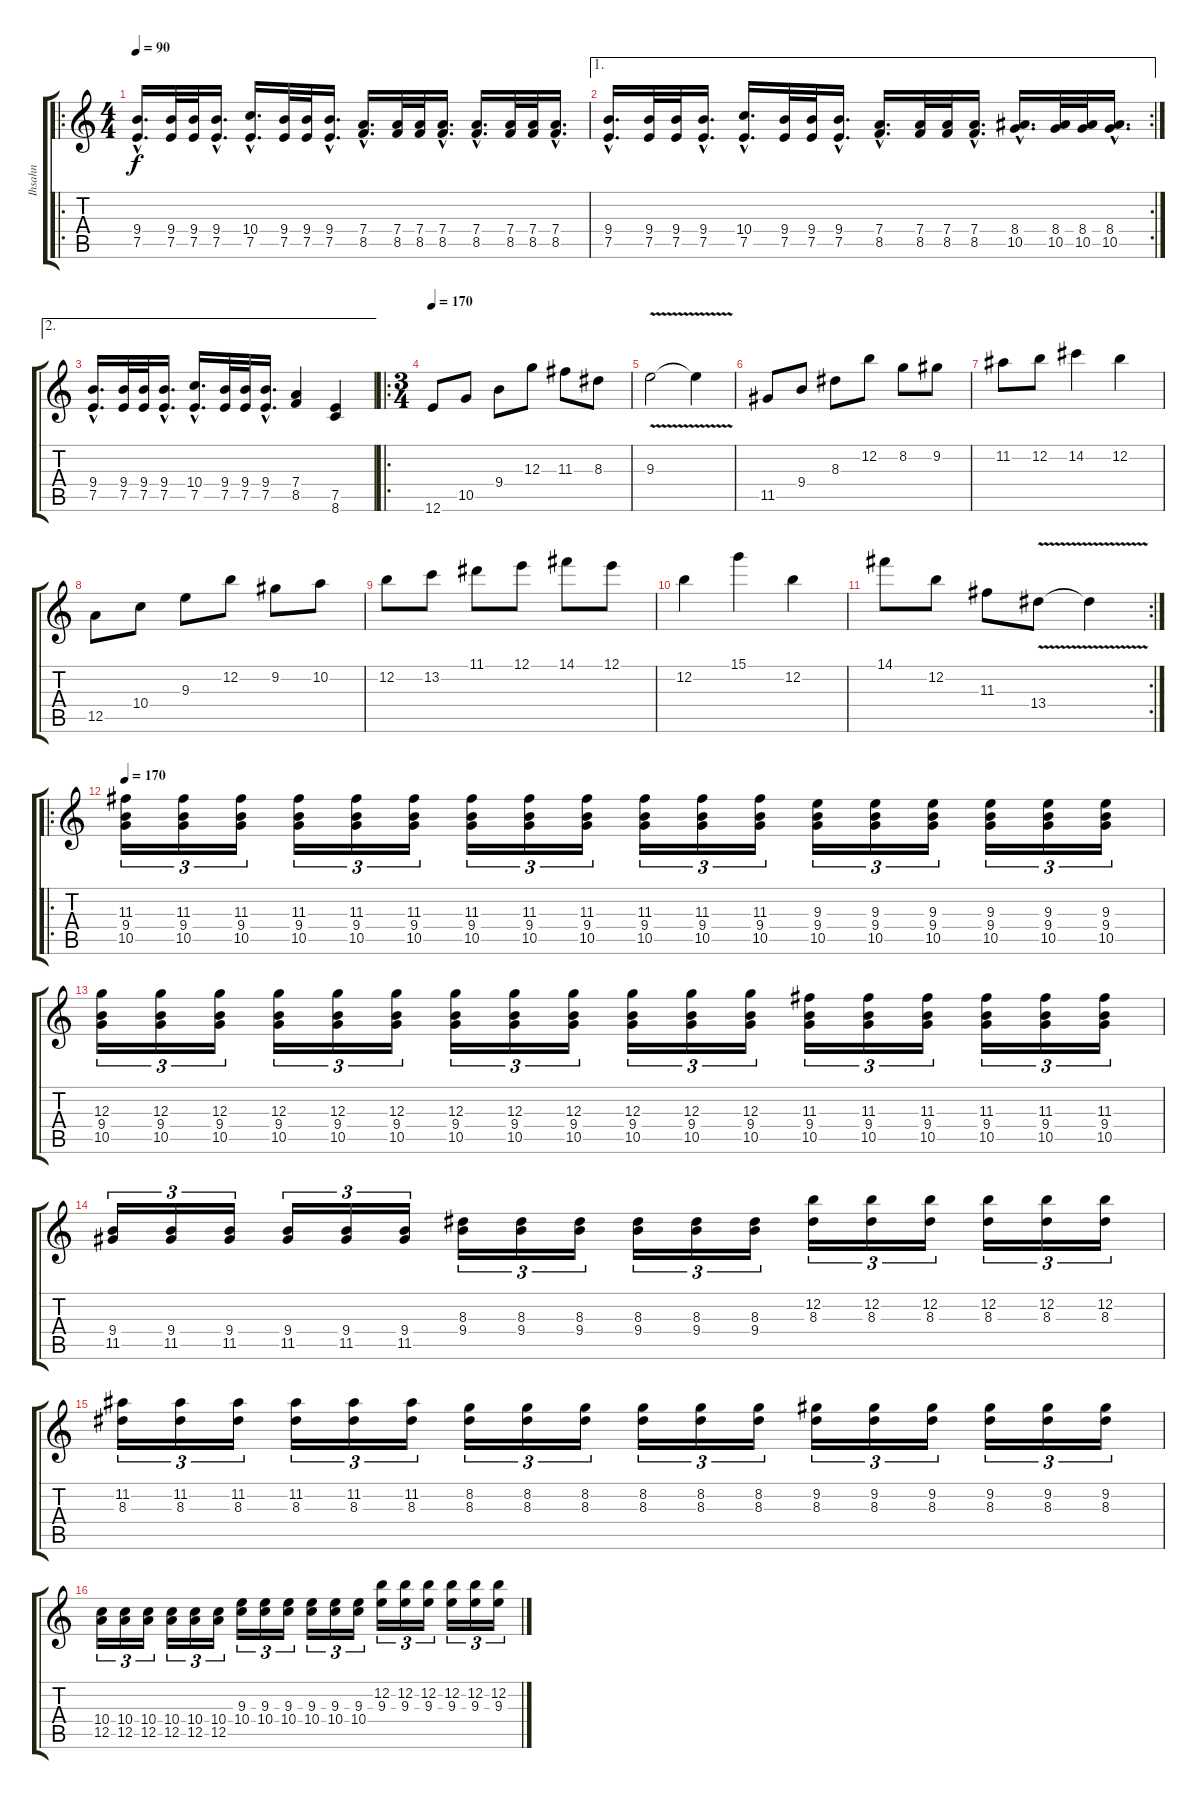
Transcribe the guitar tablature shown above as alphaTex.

\track ("Ihsahn" "Ihsahn") {instrument distortionguitar}
\staff {score tabs}
\tuning (E4 B3 G3 D3 A2 E2) {hide}
\ro
\ts (4 4)
\tempo 90
\clef g2
\ks c
(9.4{hac} 7.5{hac}).16{d dy f} (9.4 7.5).32 (9.4 7.5).32 (9.4{hac} 7.5{hac}).16{d} (10.4{hac} 7.5{hac}).16{d} (9.4 7.5).32 (9.4 7.5).32 (9.4{hac} 7.5{hac}).16{d} (7.4{hac} 8.5{hac}).16{d} (7.4 8.5).32 (7.4 8.5).32 (7.4{hac} 8.5{hac}).16{d} (7.4{hac} 8.5{hac}).16{d} (7.4 8.5).32 (7.4 8.5).32 (7.4{hac} 8.5{hac}).16{d} |
\ae 1
\rc 2
(9.4{hac} 7.5{hac}).16{d} (9.4 7.5).32 (9.4 7.5).32 (9.4{hac} 7.5{hac}).16{d} (10.4{hac} 7.5{hac}).16{d} (9.4 7.5).32 (9.4 7.5).32 (9.4{hac} 7.5{hac}).16{d} (7.4{hac} 8.5{hac}).16{d} (7.4 8.5).32 (7.4 8.5).32 (7.4{hac} 8.5{hac}).16{d} (8.4{hac} 10.5{hac}).16{d} (8.4 10.5).32 (8.4 10.5).32 (8.4{hac} 10.5{hac}).16{d} |
\ae 2
(9.4{hac} 7.5{hac}).16{d} (9.4 7.5).32 (9.4 7.5).32 (9.4{hac} 7.5{hac}).16{d} (10.4{hac} 7.5{hac}).16{d} (9.4 7.5).32 (9.4 7.5).32 (9.4{hac} 7.5{hac}).16{d} (7.4 8.5).4 (7.5 8.6).4 |
\ro
\ts (3 4)
\tempo 170
12.6.8{volume 14 balance 16} 10.5.8 9.4.8 12.3.8 11.3.8 8.3.8 |
9.3{v}.2 9.3{v t}.4 |
11.5.8 9.4.8 8.3.8 12.2.8 8.2.8 9.2.8 |
11.2.8 12.2.8 14.2.4 12.2.4 |
12.5.8 10.4.8 9.3.8 12.2.8 9.2.8 10.2.8 |
12.2.8 13.2.8 11.1.8 12.1.8 14.1.8 12.1.8 |
12.2.4 15.1.4 12.2.4 |
\rc 2
14.1.8 12.2.8 11.3.8 13.4{v}.8 13.4{v t}.4 |
\ro
\tempo 170
(11.3 9.4 10.5).16{tu (3 2)} (11.3 9.4 10.5).16{tu (3 2)} (11.3 9.4 10.5).16{tu (3 2)} (11.3 9.4 10.5).16{tu (3 2)} (11.3 9.4 10.5).16{tu (3 2)} (11.3 9.4 10.5).16{tu (3 2)} (11.3 9.4 10.5).16{tu (3 2)} (11.3 9.4 10.5).16{tu (3 2)} (11.3 9.4 10.5).16{tu (3 2)} (11.3 9.4 10.5).16{tu (3 2)} (11.3 9.4 10.5).16{tu (3 2)} (11.3 9.4 10.5).16{tu (3 2)} (9.3 9.4 10.5).16{tu (3 2)} (9.3 9.4 10.5).16{tu (3 2)} (9.3 9.4 10.5).16{tu (3 2)} (9.3 9.4 10.5).16{tu (3 2)} (9.3 9.4 10.5).16{tu (3 2)} (9.3 9.4 10.5).16{tu (3 2)} |
(12.3 9.4 10.5).16{tu (3 2)} (12.3 9.4 10.5).16{tu (3 2)} (12.3 9.4 10.5).16{tu (3 2)} (12.3 9.4 10.5).16{tu (3 2)} (12.3 9.4 10.5).16{tu (3 2)} (12.3 9.4 10.5).16{tu (3 2)} (12.3 9.4 10.5).16{tu (3 2)} (12.3 9.4 10.5).16{tu (3 2)} (12.3 9.4 10.5).16{tu (3 2)} (12.3 9.4 10.5).16{tu (3 2)} (12.3 9.4 10.5).16{tu (3 2)} (12.3 9.4 10.5).16{tu (3 2)} (11.3 9.4 10.5).16{tu (3 2)} (11.3 9.4 10.5).16{tu (3 2)} (11.3 9.4 10.5).16{tu (3 2)} (11.3 9.4 10.5).16{tu (3 2)} (11.3 9.4 10.5).16{tu (3 2)} (11.3 9.4 10.5).16{tu (3 2)} |
(9.4 11.5).16{tu (3 2)} (9.4 11.5).16{tu (3 2)} (9.4 11.5).16{tu (3 2)} (9.4 11.5).16{tu (3 2)} (9.4 11.5).16{tu (3 2)} (9.4 11.5).16{tu (3 2)} (8.3 9.4).16{tu (3 2)} (8.3 9.4).16{tu (3 2)} (8.3 9.4).16{tu (3 2)} (8.3 9.4).16{tu (3 2)} (8.3 9.4).16{tu (3 2)} (8.3 9.4).16{tu (3 2)} (12.2 8.3).16{tu (3 2)} (12.2 8.3).16{tu (3 2)} (12.2 8.3).16{tu (3 2)} (12.2 8.3).16{tu (3 2)} (12.2 8.3).16{tu (3 2)} (12.2 8.3).16{tu (3 2)} |
(11.2 8.3).16{tu (3 2)} (11.2 8.3).16{tu (3 2)} (11.2 8.3).16{tu (3 2)} (11.2 8.3).16{tu (3 2)} (11.2 8.3).16{tu (3 2)} (11.2 8.3).16{tu (3 2)} (8.2 8.3).16{tu (3 2)} (8.2 8.3).16{tu (3 2)} (8.2 8.3).16{tu (3 2)} (8.2 8.3).16{tu (3 2)} (8.2 8.3).16{tu (3 2)} (8.2 8.3).16{tu (3 2)} (9.2 8.3).16{tu (3 2)} (9.2 8.3).16{tu (3 2)} (9.2 8.3).16{tu (3 2)} (9.2 8.3).16{tu (3 2)} (9.2 8.3).16{tu (3 2)} (9.2 8.3).16{tu (3 2)} |
(10.4 12.5).16{tu (3 2)} (10.4 12.5).16{tu (3 2)} (10.4 12.5).16{tu (3 2)} (10.4 12.5).16{tu (3 2)} (10.4 12.5).16{tu (3 2)} (10.4 12.5).16{tu (3 2)} (9.3 10.4).16{tu (3 2)} (9.3 10.4).16{tu (3 2)} (9.3 10.4).16{tu (3 2)} (9.3 10.4).16{tu (3 2)} (9.3 10.4).16{tu (3 2)} (9.3 10.4).16{tu (3 2)} (12.2 9.3).16{tu (3 2)} (12.2 9.3).16{tu (3 2)} (12.2 9.3).16{tu (3 2)} (12.2 9.3).16{tu (3 2)} (12.2 9.3).16{tu (3 2)} (12.2 9.3).16{tu (3 2)}
